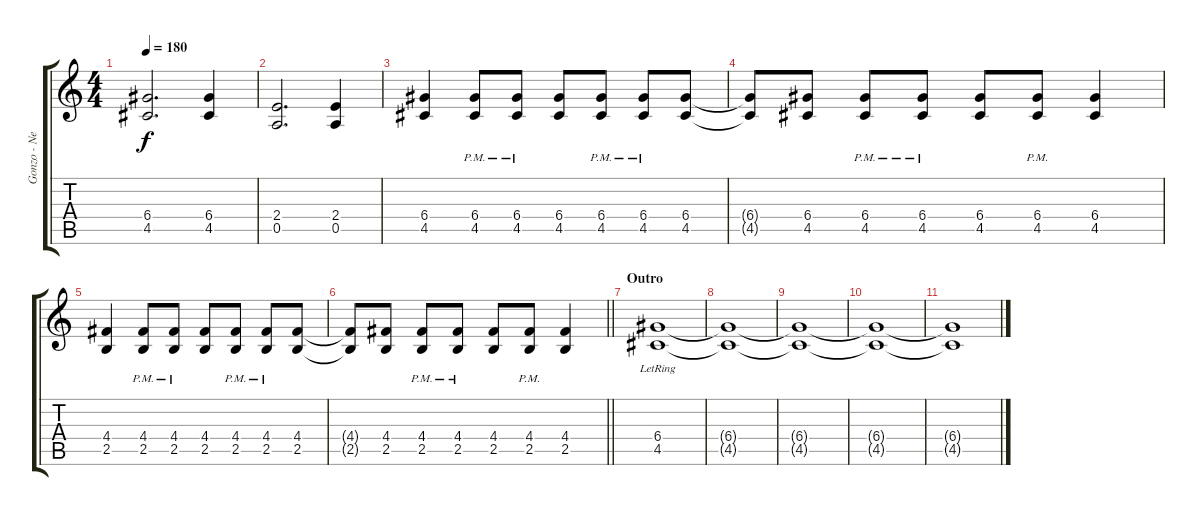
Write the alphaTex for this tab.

\track ("Gonzo - Neck 2" "Gonzo - Ne") {instrument distortionguitar}
\staff {score tabs}
\tuning (E4 B3 G3 D3 A2 E2) {hide}
\ts (4 4)
\tempo 180
\clef g2
\ks c
(6.4 4.5).2{d dy f} (6.4 4.5).4 |
(2.4 0.5).2{d} (2.4 0.5).4 |
(6.4 4.5).4 (6.4{pm} 4.5{pm}).8 (6.4{pm} 4.5{pm}).8 (6.4 4.5).8 (6.4{pm} 4.5{pm}).8 (6.4{pm} 4.5{pm}).8 (6.4 4.5).8 |
(6.4{t} 4.5{t}).8 (6.4 4.5).8 (6.4{pm} 4.5{pm}).8 (6.4{pm} 4.5{pm}).8 (6.4 4.5).8 (6.4{pm} 4.5{pm}).8 (6.4 4.5).4 |
(4.4 2.5).4 (4.4{pm} 2.5{pm}).8 (4.4{pm} 2.5{pm}).8 (4.4 2.5).8 (4.4{pm} 2.5{pm}).8 (4.4{pm} 2.5{pm}).8 (4.4 2.5).8 |
\barLineRight lightlight
(4.4{t} 2.5{t}).8 (4.4 2.5).8 (4.4{pm} 2.5{pm}).8 (4.4{pm} 2.5{pm}).8 (4.4 2.5).8 (4.4{pm} 2.5{pm}).8 (4.4 2.5).4 |
\section ("" "Outro")
(6.4{lr} 4.5{lr}).1 |
(6.4{t} 4.5{t}).1{volume 0} |
(6.4{t} 4.5{t}).1 |
(6.4{t} 4.5{t}).1 |
(6.4{t} 4.5{t}).1
